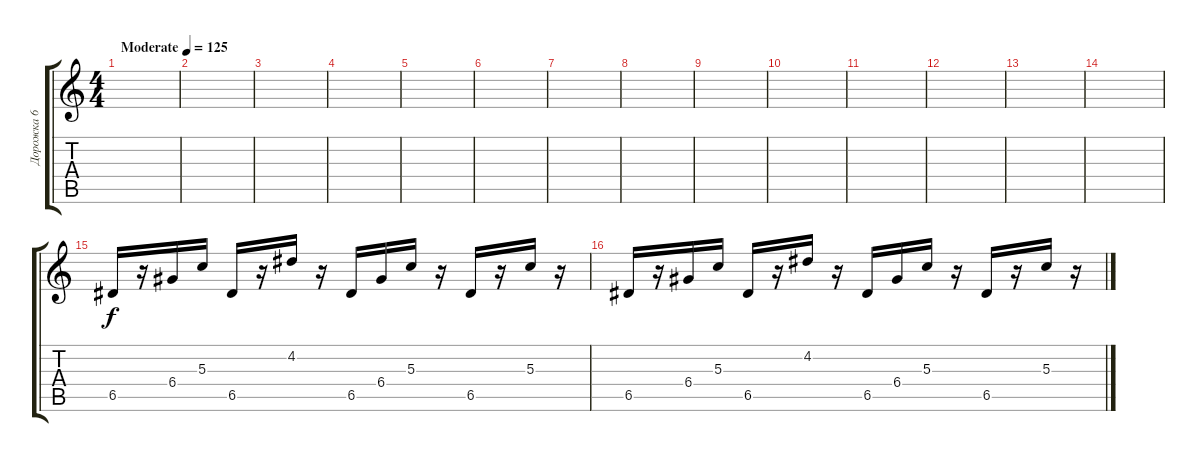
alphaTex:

\track ("Дорожка 6" "Дорожка 6") {instrument synthbass2}
\staff {score tabs}
\tuning (E4 B3 G3 D3 A2 E2) {hide}
\ts (4 4)
\tempo (125 "Moderate")
\clef g2
\ks c
|
|
|
|
|
|
|
|
|
|
|
|
|
|
6.5.16 r.16 6.4.16 5.3.16 6.5.16 r.16 4.2.16 r.16 6.5.16 6.4.16 5.3.16 r.16 6.5.16 r.16 5.3.16 r.16 |
6.5.16 r.16 6.4.16 5.3.16 6.5.16 r.16 4.2.16 r.16 6.5.16 6.4.16 5.3.16 r.16 6.5.16 r.16 5.3.16 r.16
